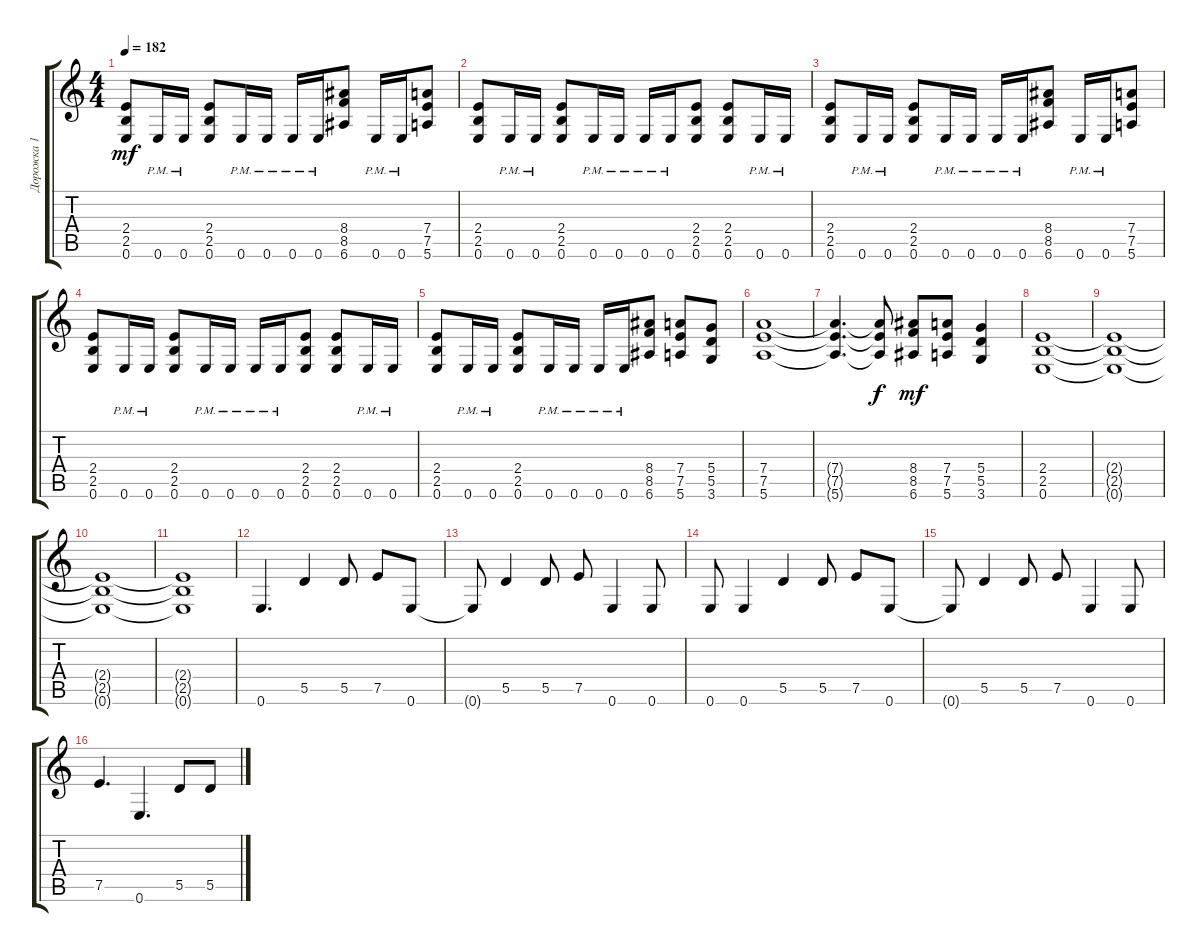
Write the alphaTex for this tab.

\track ("Дорожка 1" "Дорожка 1") {instrument overdrivenguitar}
\staff {score tabs}
\tuning (E4 B3 G3 D3 A2 E2) {hide}
\ts (4 4)
\tempo 182
\clef g2
\ks c
(2.4 2.5 0.6).8{dy mf} 0.6{pm}.16 0.6{pm}.16 (2.4 2.5 0.6).8 0.6{pm}.16 0.6{pm}.16 0.6{pm}.16 0.6{pm}.16 (8.4 8.5 6.6).8 0.6{pm}.16 0.6{pm}.16 (7.4 7.5 5.6).8 |
(2.4 2.5 0.6).8 0.6{pm}.16 0.6{pm}.16 (2.4 2.5 0.6).8 0.6{pm}.16 0.6{pm}.16 0.6{pm}.16 0.6{pm}.16 (2.4 2.5 0.6).8 (2.4 2.5 0.6).8 0.6{pm}.16 0.6{pm}.16 |
(2.4 2.5 0.6).8 0.6{pm}.16 0.6{pm}.16 (2.4 2.5 0.6).8 0.6{pm}.16 0.6{pm}.16 0.6{pm}.16 0.6{pm}.16 (8.4 8.5 6.6).8 0.6{pm}.16 0.6{pm}.16 (7.4 7.5 5.6).8 |
(2.4 2.5 0.6).8 0.6{pm}.16 0.6{pm}.16 (2.4 2.5 0.6).8 0.6{pm}.16 0.6{pm}.16 0.6{pm}.16 0.6{pm}.16 (2.4 2.5 0.6).8 (2.4 2.5 0.6).8 0.6{pm}.16 0.6{pm}.16 |
(2.4 2.5 0.6).8 0.6{pm}.16 0.6{pm}.16 (2.4 2.5 0.6).8 0.6{pm}.16 0.6{pm}.16 0.6{pm}.16 0.6{pm}.16 (8.4 8.5 6.6).8 (7.4 7.5 5.6).8 (5.4 5.5 3.6).8 |
(7.4 7.5 5.6).1 |
(7.4{t} 7.5{t} 5.6{t}).4{d} (7.4{t} 7.5{t} 5.6{t}).8{dy f} (8.4 8.5 6.6).8{dy mf} (7.4 7.5 5.6).8 (5.4 5.5 3.6).4 |
(2.4 2.5 0.6).1 |
(2.4{t} 2.5{t} 0.6{t}).1 |
(2.4{t} 2.5{t} 0.6{t}).1 |
(2.4{t} 2.5{t} 0.6{t}).1 |
0.6.4{d} 5.5.4 5.5.8 7.5.8 0.6.8 |
0.6{t}.8 5.5.4 5.5.8 7.5.8 0.6.4 0.6.8 |
0.6.8 0.6.4 5.5.4 5.5.8 7.5.8 0.6.8 |
0.6{t}.8 5.5.4 5.5.8 7.5.8 0.6.4 0.6.8 |
7.5.4{d} 0.6.4{d} 5.5.8 5.5.8
